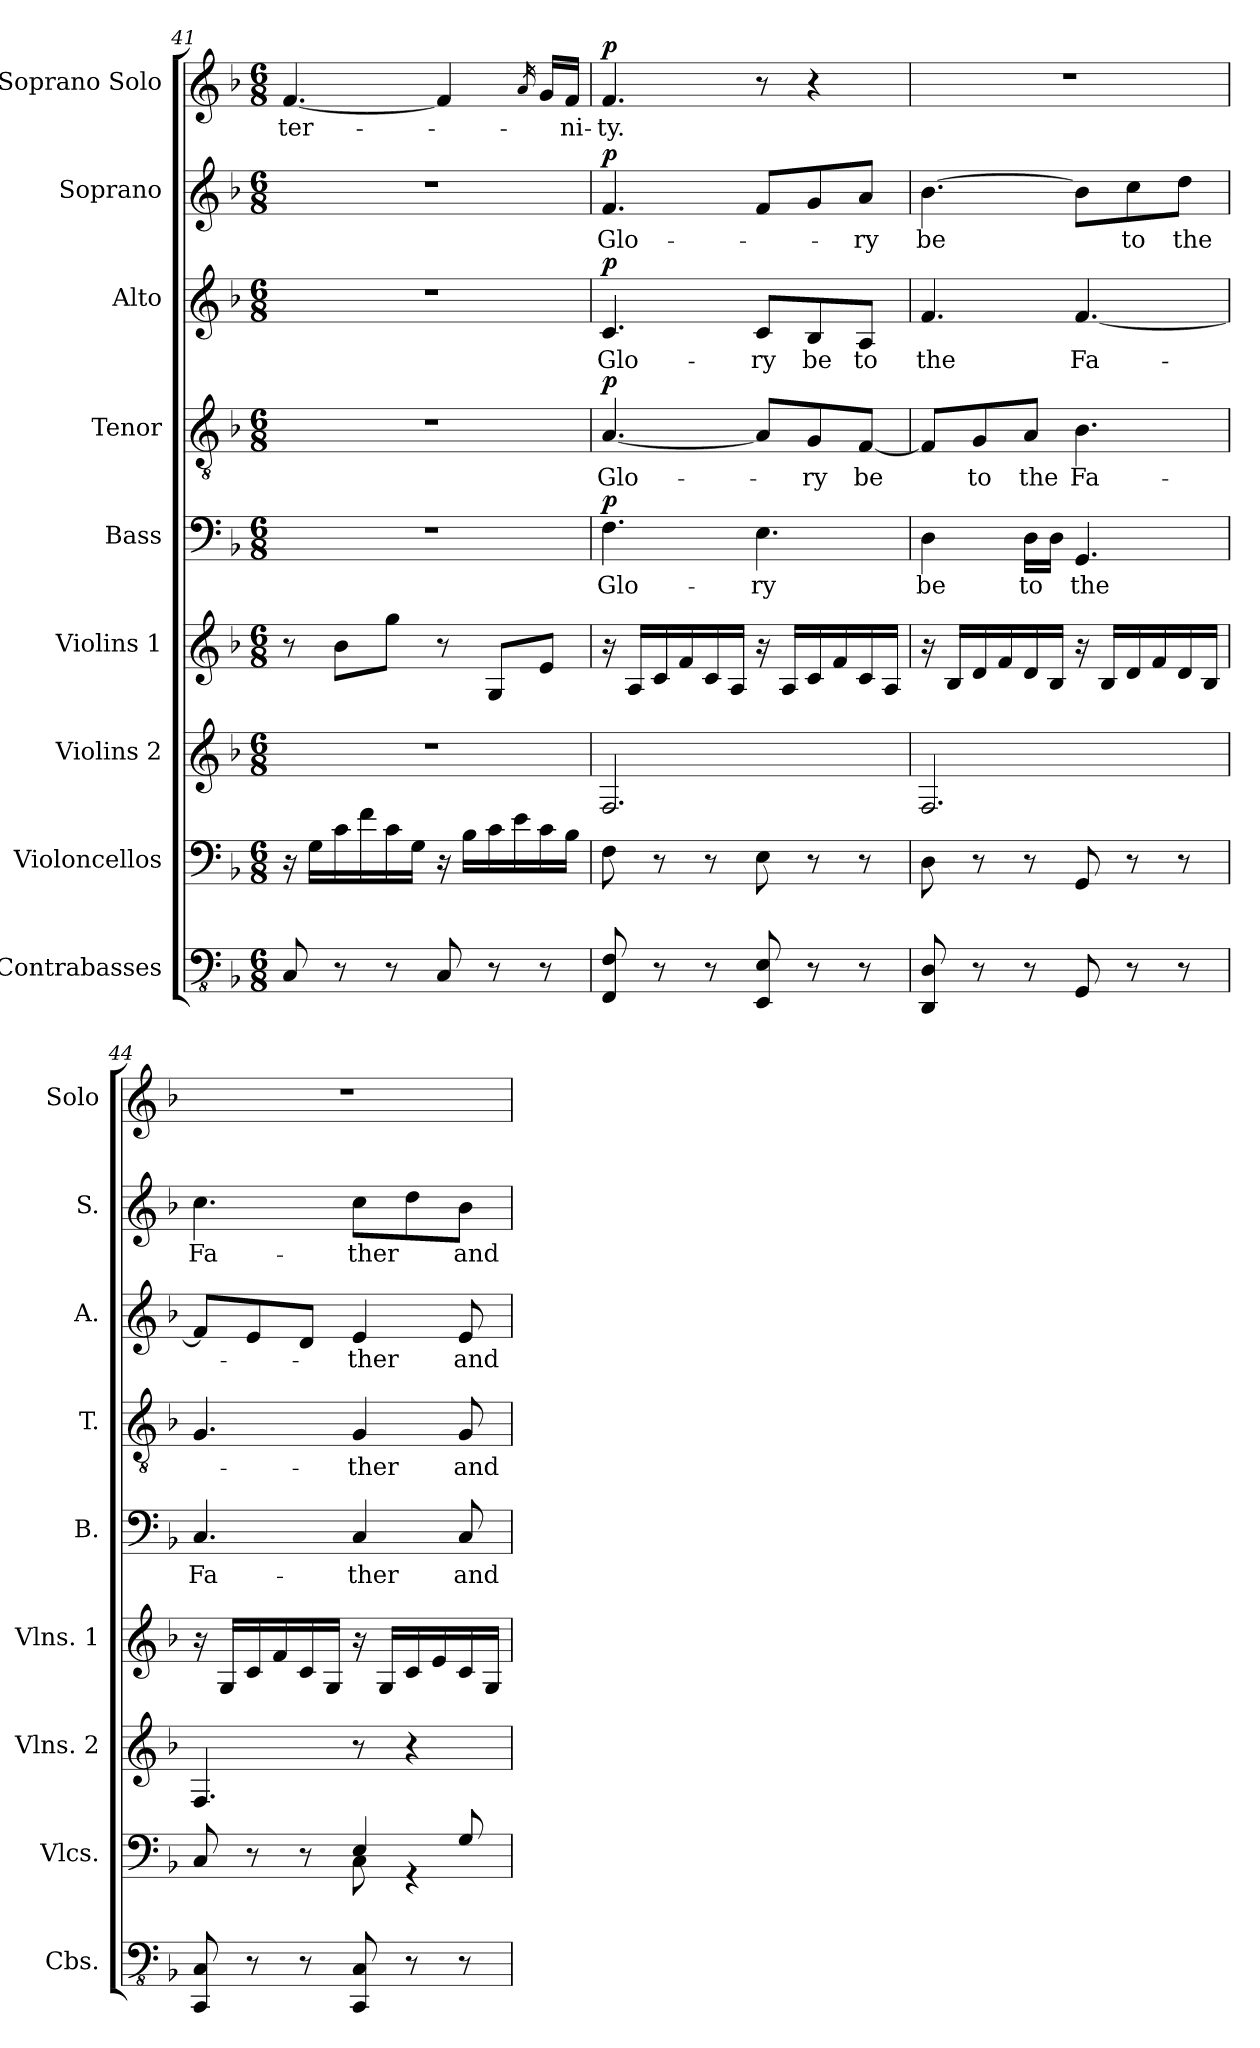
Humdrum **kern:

**kern	**kern	**kern	**kern	**kern	**text	**dynam	**kern	**text	**dynam	**kern	**text	**dynam	**kern	**text	**dynam	**kern	**text	**dynam
*part9	*part8	*part7	*part6	*part5	*part5	*part5	*part4	*part4	*part4	*part3	*part3	*part3	*part2	*part2	*part2	*part1	*part1	*part1
*staff9	*staff8	*staff7	*staff6	*staff5	*staff5	*staff5	*staff4	*staff4	*staff4	*staff3	*staff3	*staff3	*staff2	*staff2	*staff2	*staff1	*staff1	*staff1
*I"Contrabasses	*I"Violoncellos	*I"Violins 2	*I"Violins 1	*I"Bass	*	*	*I"Tenor	*	*	*I"Alto	*	*	*I"Soprano	*	*	*I"Soprano Solo	*	*
*I'Cbs.	*I'Vlcs.	*I'Vlns. 2	*I'Vlns. 1	*I'B.	*	*	*I'T.	*	*	*I'A.	*	*	*I'S.	*	*	*I'Solo	*	*
!!LO:PB:g=z
*clefFv4	*clefF4	*clefG2	*clefG2	*clefF4	*	*	*clefGv2	*	*	*clefG2	*	*	*clefG2	*	*	*clefG2	*	*
*k[b-]	*k[b-]	*k[b-]	*k[b-]	*k[b-]	*	*	*k[b-]	*	*	*k[b-]	*	*	*k[b-]	*	*	*k[b-]	*	*
*F:	*F:	*F:	*F:	*F:	*	*	*F:	*	*	*F:	*	*	*F:	*	*	*F:	*	*
*M6/8	*M6/8	*M6/8	*M6/8	*M6/8	*	*	*M6/8	*	*	*M6/8	*	*	*M6/8	*	*	*M6/8	*	*
=41	=41	=41	=41	=41	=41	=41	=41	=41	=41	=41	=41	=41	=41	=41	=41	=41	=41	=41
8CC/	16r	2.r	8r	2.r	.	.	2.r	.	.	2.r	.	.	2.r	.	.	[4.f/	-ter-	.
.	16G\LL	.	.	.	.	.	.	.	.	.	.	.	.	.	.	.	.	.
8r	16c\	.	8b-\L	.	.	.	.	.	.	.	.	.	.	.	.	.	.	.
.	16f\	.	.	.	.	.	.	.	.	.	.	.	.	.	.	.	.	.
8r	16c\	.	8gg\J	.	.	.	.	.	.	.	.	.	.	.	.	.	.	.
.	16G\JJ	.	.	.	.	.	.	.	.	.	.	.	.	.	.	.	.	.
8CC/	16r	.	8r	.	.	.	.	.	.	.	.	.	.	.	.	4f/]	.	.
.	16B-\LL	.	.	.	.	.	.	.	.	.	.	.	.	.	.	.	.	.
8r	16c\	.	8G/L	.	.	.	.	.	.	.	.	.	.	.	.	.	.	.
.	16e\	.	.	.	.	.	.	.	.	.	.	.	.	.	.	.	.	.
.	.	.	.	.	.	.	.	.	.	.	.	.	.	.	.	16qa/	.	.
8r	16c\	.	8e/J	.	.	.	.	.	.	.	.	.	.	.	.	16g/LL	.	.
.	16B-\JJ	.	.	.	.	.	.	.	.	.	.	.	.	.	.	16f/JJ	-ni-	.
=42	=42	=42	=42	=42	=42	=42	=42	=42	=42	=42	=42	=42	=42	=42	=42	=42	=42	=42
!	!	!	!	!	!	!LO:DY:a	!	!	!LO:DY:a	!	!	!LO:DY:a	!	!	!LO:DY:a	!	!	!LO:DY:a
8FFF/ 8FF/	8F\	2.F/	16r	4.F\	Glo-	p	[4.A/	Glo-	p	4.c/	Glo-	p	4.f/	Glo-	p	4.f/	-ty.	p
.	.	.	16A/LL	.	.	.	.	.	.	.	.	.	.	.	.	.	.	.
8r	8r	.	16c/	.	.	.	.	.	.	.	.	.	.	.	.	.	.	.
.	.	.	16f/	.	.	.	.	.	.	.	.	.	.	.	.	.	.	.
8r	8r	.	16c/	.	.	.	.	.	.	.	.	.	.	.	.	.	.	.
.	.	.	16A/JJ	.	.	.	.	.	.	.	.	.	.	.	.	.	.	.
8EEE/ 8EE/	8E\	.	16r	4.E\	-ry	.	8A/L]	.	.	8c/L	-ry	.	8f/L	.	.	8r	.	.
.	.	.	16A/LL	.	.	.	.	.	.	.	.	.	.	.	.	.	.	.
8r	8r	.	16c/	.	.	.	8G/	-ry	.	8B-/	be	.	8g/	.	.	4r	.	.
.	.	.	16f/	.	.	.	.	.	.	.	.	.	.	.	.	.	.	.
8r	8r	.	16c/	.	.	.	[8F/J	be	.	8A/J	to	.	8a/J	-ry	.	.	.	.
.	.	.	16A/JJ	.	.	.	.	.	.	.	.	.	.	.	.	.	.	.
=43	=43	=43	=43	=43	=43	=43	=43	=43	=43	=43	=43	=43	=43	=43	=43	=43	=43	=43
8DDD/ 8DD/	8D\	2.F/	16r	4D\	be	.	8F/L]	.	.	4.f/	the	.	[4.b-\	-be	.	2.r	.	.
.	.	.	16B-/LL	.	.	.	.	.	.	.	.	.	.	.	.	.	.	.
8r	8r	.	16d/	.	.	.	8G/	to	.	.	.	.	.	.	.	.	.	.
.	.	.	16f/	.	.	.	.	.	.	.	.	.	.	.	.	.	.	.
8r	8r	.	16d/	16D\LL	to	.	8A/J	the	.	.	.	.	.	.	.	.	.	.
.	.	.	16B-/JJ	16D\JJ	.	.	.	.	.	.	.	.	.	.	.	.	.	.
8GGG/	8GG/	.	16r	4.GG/	the	.	4.B-\	Fa-	.	[4.f/	Fa-	.	8b-\L]	.	.	.	.	.
.	.	.	16B-/LL	.	.	.	.	.	.	.	.	.	.	.	.	.	.	.
8r	8r	.	16d/	.	.	.	.	.	.	.	.	.	8cc\	to	.	.	.	.
.	.	.	16f/	.	.	.	.	.	.	.	.	.	.	.	.	.	.	.
8r	8r	.	16d/	.	.	.	.	.	.	.	.	.	8dd\J	the	.	.	.	.
.	.	.	16B-/JJ	.	.	.	.	.	.	.	.	.	.	.	.	.	.	.
=44	=44	=44	=44	=44	=44	=44	=44	=44	=44	=44	=44	=44	=44	=44	=44	=44	=44	=44
*	*^	*	*	*	*	*	*	*	*	*	*	*	*	*	*	*	*	*
8CCC/ 8CC/	8C/	4.ryy	4.F/	16r	4.C/	Fa-	.	4.G/	.	.	8f/L]	.	.	4.cc\	Fa-	.	2.r	.	.
.	.	.	.	16G/LL	.	.	.	.	.	.	.	.	.	.	.	.	.	.	.
8r	8r	.	.	16c/	.	.	.	.	.	.	8e/	.	.	.	.	.	.	.	.
.	.	.	.	16f/	.	.	.	.	.	.	.	.	.	.	.	.	.	.	.
8r	8r	.	.	16c/	.	.	.	.	.	.	8d/J	.	.	.	.	.	.	.	.
.	.	.	.	16G/JJ	.	.	.	.	.	.	.	.	.	.	.	.	.	.	.
8CCC/ 8CC/	4E/	8C\	8r	16r	4C/	-ther	.	4G/	-ther	.	4e/	-ther	.	8cc\L	-ther	.	.	.	.
.	.	.	.	16G/LL	.	.	.	.	.	.	.	.	.	.	.	.	.	.	.
8r	.	4r	4r	16c/	.	.	.	.	.	.	.	.	.	8dd\	.	.	.	.	.
.	.	.	.	16e/	.	.	.	.	.	.	.	.	.	.	.	.	.	.	.
8r	8G/	.	.	16c/	8C/	and	.	8G/	and	.	8e/	and	.	8b-\J	and	.	.	.	.
.	.	.	.	16G/JJ	.	.	.	.	.	.	.	.	.	.	.	.	.	.	.
*	*v	*v	*	*	*	*	*	*	*	*	*	*	*	*	*	*	*	*	*
=	=	=	=	=	=	=	=	=	=	=	=	=	=	=	=	=	=	=
*-	*-	*-	*-	*-	*-	*-	*-	*-	*-	*-	*-	*-	*-	*-	*-	*-	*-	*-
